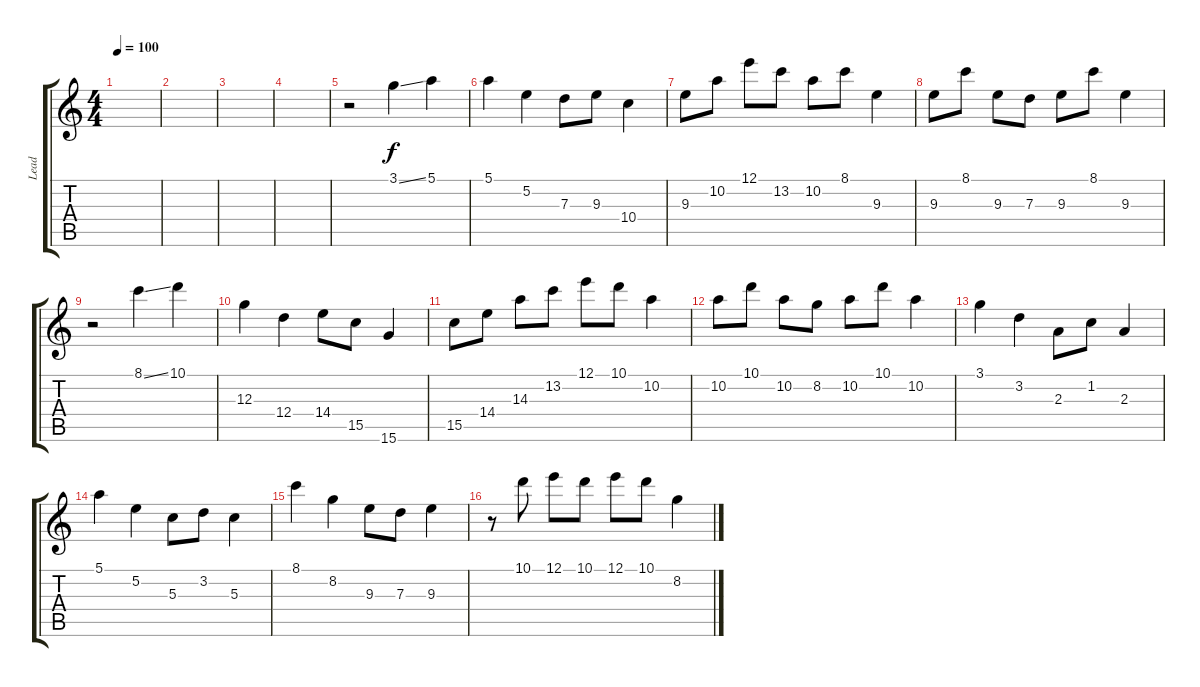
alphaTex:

\track ("Lead" "Lead") {instrument distortionguitar}
\staff {score tabs}
\tuning (E4 B3 G3 D3 A2 E2) {hide}
\ts (4 4)
\tempo 100
\clef g2
\ks c
|
|
|
|
r.2 3.1{ss}.4 5.1.4 |
5.1.4 5.2.4 7.3.8 9.3.8 10.4.4 |
9.3.8 10.2.8 12.1.8 13.2.8 10.2.8 8.1.8 9.3.4 |
9.3.8 8.1.8 9.3.8 7.3.8 9.3.8 8.1.8 9.3.4 |
r.2 8.1{ss}.4 10.1.4 |
12.3.4 12.4.4 14.4.8 15.5.8 15.6.4 |
15.5.8 14.4.8 14.3.8 13.2.8 12.1.8 10.1.8 10.2.4 |
10.2.8 10.1.8 10.2.8 8.2.8 10.2.8 10.1.8 10.2.4 |
3.1.4 3.2.4 2.3.8 1.2.8 2.3.4 |
5.1.4 5.2.4 5.3.8 3.2.8 5.3.4 |
8.1.4 8.2.4 9.3.8 7.3.8 9.3.4 |
r.8 10.1.8 12.1.8 10.1.8 12.1.8 10.1.8 8.2.4
